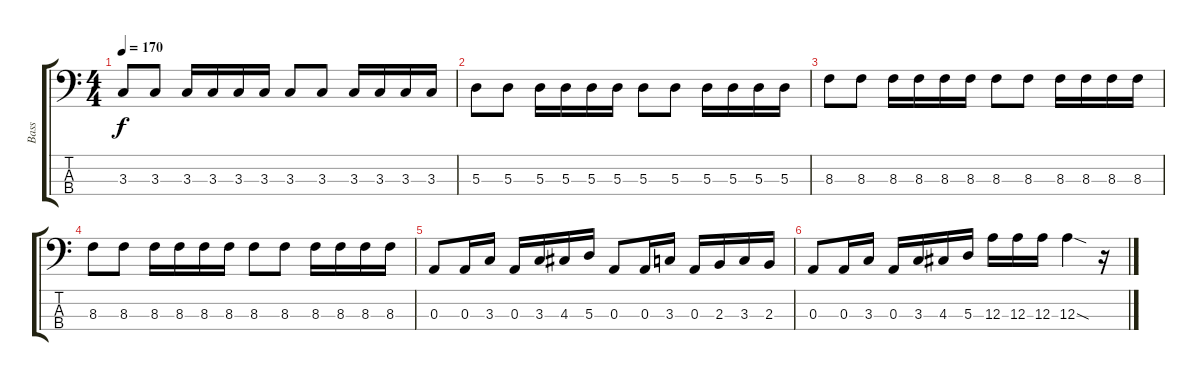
\track ("Bass" "Bass") {instrument electricbassfinger}
\staff {score tabs}
\tuning (G2 D2 A1 E1) {hide}
\ts (4 4)
\tempo 170
\clef f4
\ks c
3.3.8{dy f} 3.3.8 3.3.16 3.3.16 3.3.16 3.3.16 3.3.8 3.3.8 3.3.16 3.3.16 3.3.16 3.3.16 |
5.3.8 5.3.8 5.3.16 5.3.16 5.3.16 5.3.16 5.3.8 5.3.8 5.3.16 5.3.16 5.3.16 5.3.16 |
8.3.8 8.3.8 8.3.16 8.3.16 8.3.16 8.3.16 8.3.8 8.3.8 8.3.16 8.3.16 8.3.16 8.3.16 |
8.3.8 8.3.8 8.3.16 8.3.16 8.3.16 8.3.16 8.3.8 8.3.8 8.3.16 8.3.16 8.3.16 8.3.16 |
0.3.8 0.3.16 3.3.16 0.3.16 3.3.16 4.3.16 5.3.16 0.3.8 0.3.16 3.3.16 0.3.16 2.3.16 3.3.16 2.3.16 |
0.3.8 0.3.16 3.3.16 0.3.16 3.3.16 4.3.16 5.3.16 12.3.16 12.3.16 12.3.16 12.3{sod}.4 r.16
